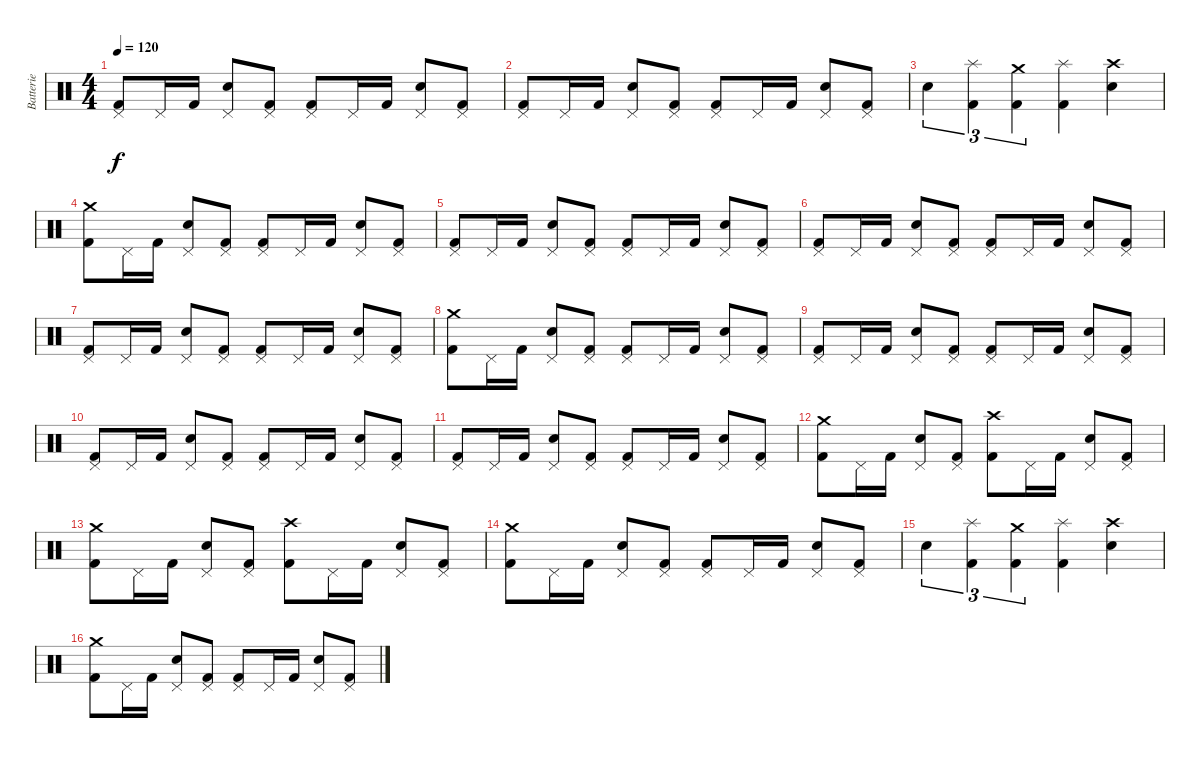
\track ("Batterie" "Batterie") {instrument percussion}
\staff {score}
\articulation defaults
\ts (4 4)
\tempo 120
\clef neutral
\ks c
("Pedal Hi-Hat (hit)" "Kick (hit) 2").8{dy f} "Pedal Hi-Hat (hit)".16 "Kick (hit) 2".16 ("Pedal Hi-Hat (hit)" "Snare (hit) 2").8 ("Pedal Hi-Hat (hit)" "Kick (hit) 2").8 ("Pedal Hi-Hat (hit)" "Kick (hit) 2").8 "Pedal Hi-Hat (hit)".16 "Kick (hit) 2".16 ("Pedal Hi-Hat (hit)" "Snare (hit) 2").8 ("Pedal Hi-Hat (hit)" "Kick (hit) 2").8 |
("Pedal Hi-Hat (hit)" "Kick (hit) 2").8 "Pedal Hi-Hat (hit)".16 "Kick (hit) 2".16 ("Pedal Hi-Hat (hit)" "Snare (hit) 2").8 ("Pedal Hi-Hat (hit)" "Kick (hit) 2").8 ("Pedal Hi-Hat (hit)" "Kick (hit) 2").8 "Pedal Hi-Hat (hit)".16 "Kick (hit) 2".16 ("Pedal Hi-Hat (hit)" "Snare (hit) 2").8 ("Pedal Hi-Hat (hit)" "Kick (hit) 2").8 |
"Snare (hit) 2".4{tu (3 2)} ("Splash (hit)" "Kick (hit) 2").4{tu (3 2)} ("Crash medium (hit)" "Kick (hit) 2").4{tu (3 2)} ("Splash (hit)" "Kick (hit) 2").4 ("Crash high (hit)" "Snare (hit) 2").4 |
("Crash medium (hit)" "Kick (hit) 2").8 "Pedal Hi-Hat (hit)".16 "Kick (hit) 2".16 ("Pedal Hi-Hat (hit)" "Snare (hit) 2").8 ("Pedal Hi-Hat (hit)" "Kick (hit) 2").8 ("Pedal Hi-Hat (hit)" "Kick (hit) 2").8 "Pedal Hi-Hat (hit)".16 "Kick (hit) 2".16 ("Pedal Hi-Hat (hit)" "Snare (hit) 2").8 ("Pedal Hi-Hat (hit)" "Kick (hit) 2").8 |
("Pedal Hi-Hat (hit)" "Kick (hit) 2").8 "Pedal Hi-Hat (hit)".16 "Kick (hit) 2".16 ("Pedal Hi-Hat (hit)" "Snare (hit) 2").8 ("Pedal Hi-Hat (hit)" "Kick (hit) 2").8 ("Pedal Hi-Hat (hit)" "Kick (hit) 2").8 "Pedal Hi-Hat (hit)".16 "Kick (hit) 2".16 ("Pedal Hi-Hat (hit)" "Snare (hit) 2").8 ("Pedal Hi-Hat (hit)" "Kick (hit) 2").8 |
("Pedal Hi-Hat (hit)" "Kick (hit) 2").8 "Pedal Hi-Hat (hit)".16 "Kick (hit) 2".16 ("Pedal Hi-Hat (hit)" "Snare (hit) 2").8 ("Pedal Hi-Hat (hit)" "Kick (hit) 2").8 ("Pedal Hi-Hat (hit)" "Kick (hit) 2").8 "Pedal Hi-Hat (hit)".16 "Kick (hit) 2".16 ("Pedal Hi-Hat (hit)" "Snare (hit) 2").8 ("Pedal Hi-Hat (hit)" "Kick (hit) 2").8 |
("Pedal Hi-Hat (hit)" "Kick (hit) 2").8 "Pedal Hi-Hat (hit)".16 "Kick (hit) 2".16 ("Pedal Hi-Hat (hit)" "Snare (hit) 2").8 ("Pedal Hi-Hat (hit)" "Kick (hit) 2").8 ("Pedal Hi-Hat (hit)" "Kick (hit) 2").8 "Pedal Hi-Hat (hit)".16 "Kick (hit) 2".16 ("Pedal Hi-Hat (hit)" "Snare (hit) 2").8 ("Pedal Hi-Hat (hit)" "Kick (hit) 2").8 |
("Crash medium (hit)" "Kick (hit) 2").8 "Pedal Hi-Hat (hit)".16 "Kick (hit) 2".16 ("Pedal Hi-Hat (hit)" "Snare (hit) 2").8 ("Pedal Hi-Hat (hit)" "Kick (hit) 2").8 ("Pedal Hi-Hat (hit)" "Kick (hit) 2").8 "Pedal Hi-Hat (hit)".16 "Kick (hit) 2".16 ("Pedal Hi-Hat (hit)" "Snare (hit) 2").8 ("Pedal Hi-Hat (hit)" "Kick (hit) 2").8 |
("Pedal Hi-Hat (hit)" "Kick (hit) 2").8 "Pedal Hi-Hat (hit)".16 "Kick (hit) 2".16 ("Pedal Hi-Hat (hit)" "Snare (hit) 2").8 ("Pedal Hi-Hat (hit)" "Kick (hit) 2").8 ("Pedal Hi-Hat (hit)" "Kick (hit) 2").8 "Pedal Hi-Hat (hit)".16 "Kick (hit) 2".16 ("Pedal Hi-Hat (hit)" "Snare (hit) 2").8 ("Pedal Hi-Hat (hit)" "Kick (hit) 2").8 |
("Pedal Hi-Hat (hit)" "Kick (hit) 2").8 "Pedal Hi-Hat (hit)".16 "Kick (hit) 2".16 ("Pedal Hi-Hat (hit)" "Snare (hit) 2").8 ("Pedal Hi-Hat (hit)" "Kick (hit) 2").8 ("Pedal Hi-Hat (hit)" "Kick (hit) 2").8 "Pedal Hi-Hat (hit)".16 "Kick (hit) 2".16 ("Pedal Hi-Hat (hit)" "Snare (hit) 2").8 ("Pedal Hi-Hat (hit)" "Kick (hit) 2").8 |
("Pedal Hi-Hat (hit)" "Kick (hit) 2").8 "Pedal Hi-Hat (hit)".16 "Kick (hit) 2".16 ("Pedal Hi-Hat (hit)" "Snare (hit) 2").8 ("Pedal Hi-Hat (hit)" "Kick (hit) 2").8 ("Pedal Hi-Hat (hit)" "Kick (hit) 2").8 "Pedal Hi-Hat (hit)".16 "Kick (hit) 2".16 ("Pedal Hi-Hat (hit)" "Snare (hit) 2").8 ("Pedal Hi-Hat (hit)" "Kick (hit) 2").8 |
("Crash medium (hit)" "Kick (hit) 2").8 "Pedal Hi-Hat (hit)".16 "Kick (hit) 2".16 ("Pedal Hi-Hat (hit)" "Snare (hit) 2").8 ("Pedal Hi-Hat (hit)" "Kick (hit) 2").8 ("Crash high (hit)" "Kick (hit) 2").8 "Pedal Hi-Hat (hit)".16 "Kick (hit) 2".16 ("Pedal Hi-Hat (hit)" "Snare (hit) 2").8 ("Pedal Hi-Hat (hit)" "Kick (hit) 2").8 |
("Crash medium (hit)" "Kick (hit) 2").8 "Pedal Hi-Hat (hit)".16 "Kick (hit) 2".16 ("Pedal Hi-Hat (hit)" "Snare (hit) 2").8 ("Pedal Hi-Hat (hit)" "Kick (hit) 2").8 ("Crash high (hit)" "Kick (hit) 2").8 "Pedal Hi-Hat (hit)".16 "Kick (hit) 2".16 ("Pedal Hi-Hat (hit)" "Snare (hit) 2").8 ("Pedal Hi-Hat (hit)" "Kick (hit) 2").8 |
("Crash medium (hit)" "Kick (hit) 2").8 "Pedal Hi-Hat (hit)".16 "Kick (hit) 2".16 ("Pedal Hi-Hat (hit)" "Snare (hit) 2").8 ("Pedal Hi-Hat (hit)" "Kick (hit) 2").8 ("Pedal Hi-Hat (hit)" "Kick (hit) 2").8 "Pedal Hi-Hat (hit)".16 "Kick (hit) 2".16 ("Pedal Hi-Hat (hit)" "Snare (hit) 2").8 ("Pedal Hi-Hat (hit)" "Kick (hit) 2").8 |
"Snare (hit) 2".4{tu (3 2)} ("Splash (hit)" "Kick (hit) 2").4{tu (3 2)} ("Crash medium (hit)" "Kick (hit) 2").4{tu (3 2)} ("Splash (hit)" "Kick (hit) 2").4 ("Crash high (hit)" "Snare (hit) 2").4 |
("Crash medium (hit)" "Kick (hit) 2").8 "Pedal Hi-Hat (hit)".16 "Kick (hit) 2".16 ("Pedal Hi-Hat (hit)" "Snare (hit) 2").8 ("Pedal Hi-Hat (hit)" "Kick (hit) 2").8 ("Pedal Hi-Hat (hit)" "Kick (hit) 2").8 "Pedal Hi-Hat (hit)".16 "Kick (hit) 2".16 ("Pedal Hi-Hat (hit)" "Snare (hit) 2").8 ("Pedal Hi-Hat (hit)" "Kick (hit) 2").8
